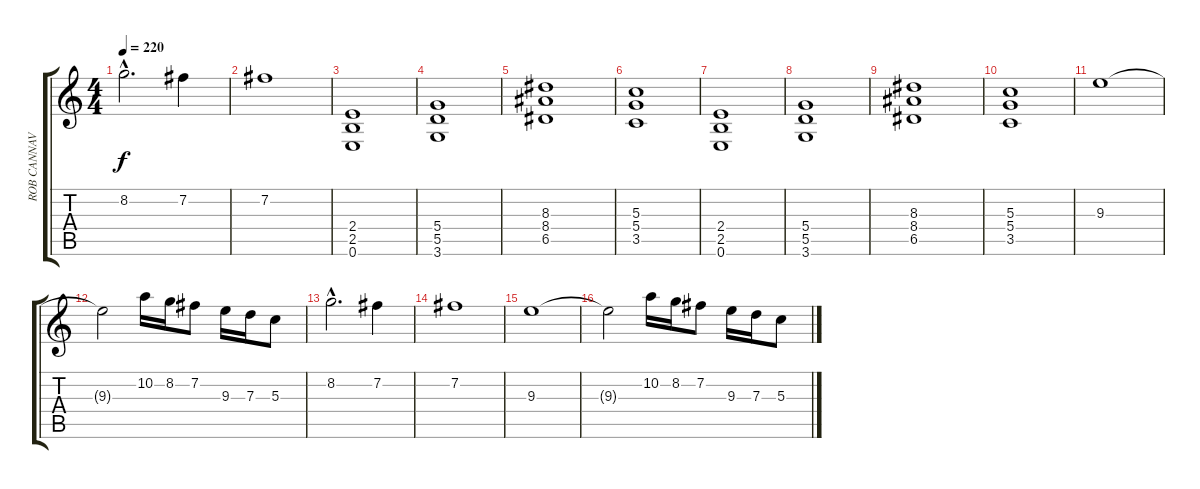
\track ("ROB CANNAVINO - Guitar" "ROB CANNAV") {instrument overdrivenguitar}
\staff {score tabs}
\tuning (E4 B3 G3 D3 A2 E2) {hide}
\ts (4 4)
\tempo 220
\clef g2
\ks c
8.2{hac}.2{d dy f} 7.2.4 |
7.2.1 |
(2.4 2.5 0.6).1 |
(5.4 5.5 3.6).1 |
(8.3 8.4 6.5).1 |
(5.3 5.4 3.5).1 |
(2.4 2.5 0.6).1 |
(5.4 5.5 3.6).1 |
(8.3 8.4 6.5).1 |
(5.3 5.4 3.5).1 |
9.3.1 |
9.3{t}.2 10.2.16 8.2.16 7.2.8 9.3.16 7.3.16 5.3.8 |
8.2{hac}.2{d} 7.2.4 |
7.2.1 |
9.3.1 |
9.3{t}.2 10.2.16 8.2.16 7.2.8 9.3.16 7.3.16 5.3.8
